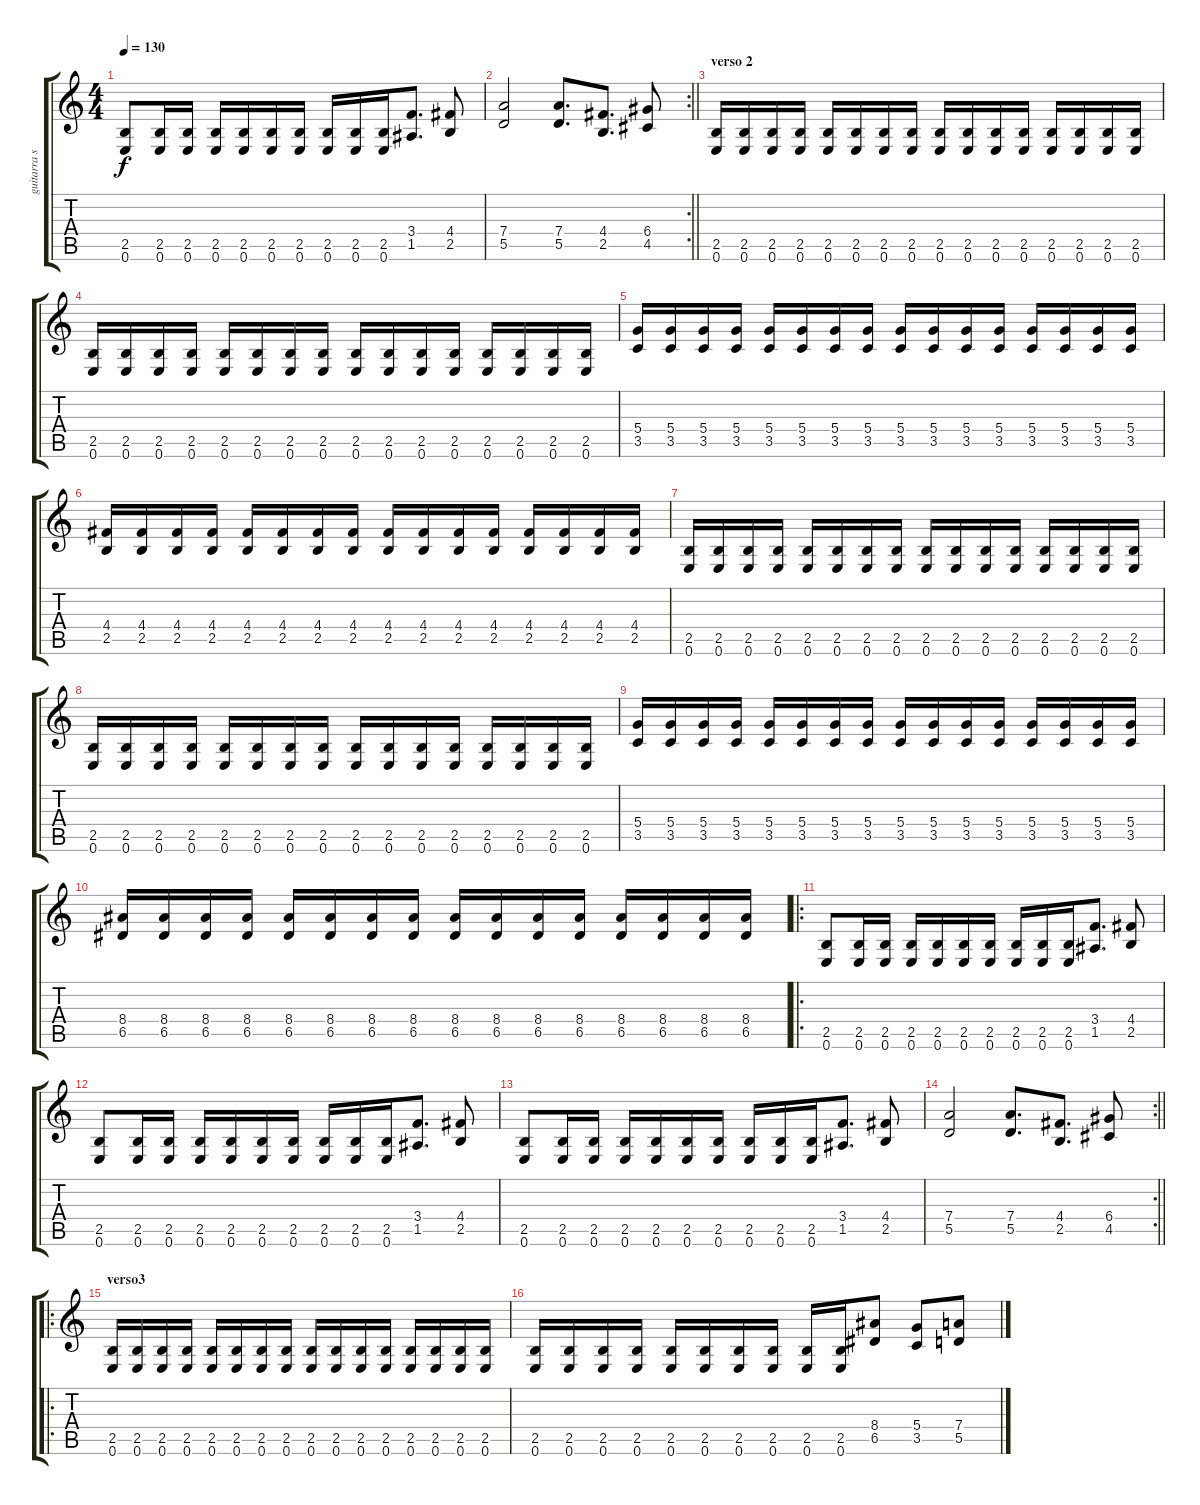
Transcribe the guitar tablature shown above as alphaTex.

\track ("guitarra segunda" "guitarra s") {instrument overdrivenguitar}
\staff {score tabs}
\tuning (E4 B3 G3 D3 A2 E2) {hide}
\ts (4 4)
\tempo 130
\clef g2
\ks c
(2.5 0.6).8{dy f} (2.5 0.6).16 (2.5 0.6).16 (2.5 0.6).16 (2.5 0.6).16 (2.5 0.6).16 (2.5 0.6).16 (2.5 0.6).16 (2.5 0.6).16 (2.5 0.6).16 (3.4 1.5).8{d} (4.4 2.5).8 |
\rc 2
\barLineRight lightlight
(7.4 5.5).2 (7.4 5.5).8{d} (4.4 2.5).8{d} (6.4 4.5).8 |
\section ("" "verso 2")
(2.5 0.6).16 (2.5 0.6).16 (2.5 0.6).16 (2.5 0.6).16 (2.5 0.6).16 (2.5 0.6).16 (2.5 0.6).16 (2.5 0.6).16 (2.5 0.6).16 (2.5 0.6).16 (2.5 0.6).16 (2.5 0.6).16 (2.5 0.6).16 (2.5 0.6).16 (2.5 0.6).16 (2.5 0.6).16 |
(2.5 0.6).16 (2.5 0.6).16 (2.5 0.6).16 (2.5 0.6).16 (2.5 0.6).16 (2.5 0.6).16 (2.5 0.6).16 (2.5 0.6).16 (2.5 0.6).16 (2.5 0.6).16 (2.5 0.6).16 (2.5 0.6).16 (2.5 0.6).16 (2.5 0.6).16 (2.5 0.6).16 (2.5 0.6).16 |
(5.4 3.5).16 (5.4 3.5).16 (5.4 3.5).16 (5.4 3.5).16 (5.4 3.5).16 (5.4 3.5).16 (5.4 3.5).16 (5.4 3.5).16 (5.4 3.5).16 (5.4 3.5).16 (5.4 3.5).16 (5.4 3.5).16 (5.4 3.5).16 (5.4 3.5).16 (5.4 3.5).16 (5.4 3.5).16 |
(4.4 2.5).16 (4.4 2.5).16 (4.4 2.5).16 (4.4 2.5).16 (4.4 2.5).16 (4.4 2.5).16 (4.4 2.5).16 (4.4 2.5).16 (4.4 2.5).16 (4.4 2.5).16 (4.4 2.5).16 (4.4 2.5).16 (4.4 2.5).16 (4.4 2.5).16 (4.4 2.5).16 (4.4 2.5).16 |
(2.5 0.6).16 (2.5 0.6).16 (2.5 0.6).16 (2.5 0.6).16 (2.5 0.6).16 (2.5 0.6).16 (2.5 0.6).16 (2.5 0.6).16 (2.5 0.6).16 (2.5 0.6).16 (2.5 0.6).16 (2.5 0.6).16 (2.5 0.6).16 (2.5 0.6).16 (2.5 0.6).16 (2.5 0.6).16 |
(2.5 0.6).16 (2.5 0.6).16 (2.5 0.6).16 (2.5 0.6).16 (2.5 0.6).16 (2.5 0.6).16 (2.5 0.6).16 (2.5 0.6).16 (2.5 0.6).16 (2.5 0.6).16 (2.5 0.6).16 (2.5 0.6).16 (2.5 0.6).16 (2.5 0.6).16 (2.5 0.6).16 (2.5 0.6).16 |
(5.4 3.5).16 (5.4 3.5).16 (5.4 3.5).16 (5.4 3.5).16 (5.4 3.5).16 (5.4 3.5).16 (5.4 3.5).16 (5.4 3.5).16 (5.4 3.5).16 (5.4 3.5).16 (5.4 3.5).16 (5.4 3.5).16 (5.4 3.5).16 (5.4 3.5).16 (5.4 3.5).16 (5.4 3.5).16 |
(8.4 6.5).16 (8.4 6.5).16 (8.4 6.5).16 (8.4 6.5).16 (8.4 6.5).16 (8.4 6.5).16 (8.4 6.5).16 (8.4 6.5).16 (8.4 6.5).16 (8.4 6.5).16 (8.4 6.5).16 (8.4 6.5).16 (8.4 6.5).16 (8.4 6.5).16 (8.4 6.5).16 (8.4 6.5).16 |
\ro
(2.5 0.6).8 (2.5 0.6).16 (2.5 0.6).16 (2.5 0.6).16 (2.5 0.6).16 (2.5 0.6).16 (2.5 0.6).16 (2.5 0.6).16 (2.5 0.6).16 (2.5 0.6).16 (3.4 1.5).8{d} (4.4 2.5).8 |
(2.5 0.6).8 (2.5 0.6).16 (2.5 0.6).16 (2.5 0.6).16 (2.5 0.6).16 (2.5 0.6).16 (2.5 0.6).16 (2.5 0.6).16 (2.5 0.6).16 (2.5 0.6).16 (3.4 1.5).8{d} (4.4 2.5).8 |
(2.5 0.6).8 (2.5 0.6).16 (2.5 0.6).16 (2.5 0.6).16 (2.5 0.6).16 (2.5 0.6).16 (2.5 0.6).16 (2.5 0.6).16 (2.5 0.6).16 (2.5 0.6).16 (3.4 1.5).8{d} (4.4 2.5).8 |
\rc 2
\barLineRight lightlight
(7.4 5.5).2 (7.4 5.5).8{d} (4.4 2.5).8{d} (6.4 4.5).8 |
\ro
\section ("" "verso3")
(2.5 0.6).16 (2.5 0.6).16 (2.5 0.6).16 (2.5 0.6).16 (2.5 0.6).16 (2.5 0.6).16 (2.5 0.6).16 (2.5 0.6).16 (2.5 0.6).16 (2.5 0.6).16 (2.5 0.6).16 (2.5 0.6).16 (2.5 0.6).16 (2.5 0.6).16 (2.5 0.6).16 (2.5 0.6).16 |
(2.5 0.6).16 (2.5 0.6).16 (2.5 0.6).16 (2.5 0.6).16 (2.5 0.6).16 (2.5 0.6).16 (2.5 0.6).16 (2.5 0.6).16 (2.5 0.6).16 (2.5 0.6).16 (8.4 6.5).8 (5.4 3.5).8 (7.4 5.5).8
